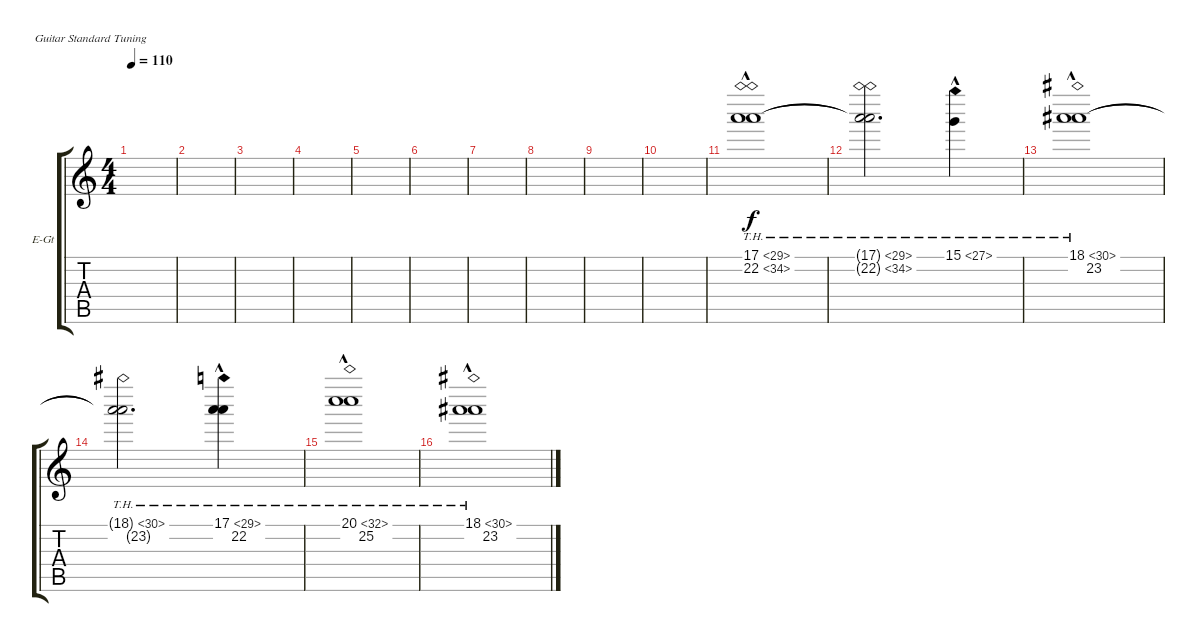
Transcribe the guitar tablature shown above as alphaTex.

\defaultSystemsLayout 4
\bracketExtendMode groupsimilarinstruments
\firstSystemTrackNameOrientation horizontal
\otherSystemsTrackNameOrientation horizontal
\track ("Electric Guitar" "E-Gt") {instrument electricguitarclean}
\staff {score tabs}
\tuning (E4 B3 G3 D3 A2 E2)
\ts (4 4)
\tempo 110
\clef g2
\ks c
|
|
|
|
|
|
|
|
|
|
(17.1{th 12 hac} 22.2{th 12}).1 |
(17.1{th 12 t} 22.2{th 12 t}).2{d} 15.1{th 12 hac}.4 |
(18.1{th 12 hac} 23.2{hac}).1 |
(18.1{th 12 t} 23.2{t}).2{d} (17.1{th 12 hac} 22.2{hac}).4 |
(20.1{th 12 hac} 25.2{hac}).1 |
(18.1{th 12 hac} 23.2{hac}).1
